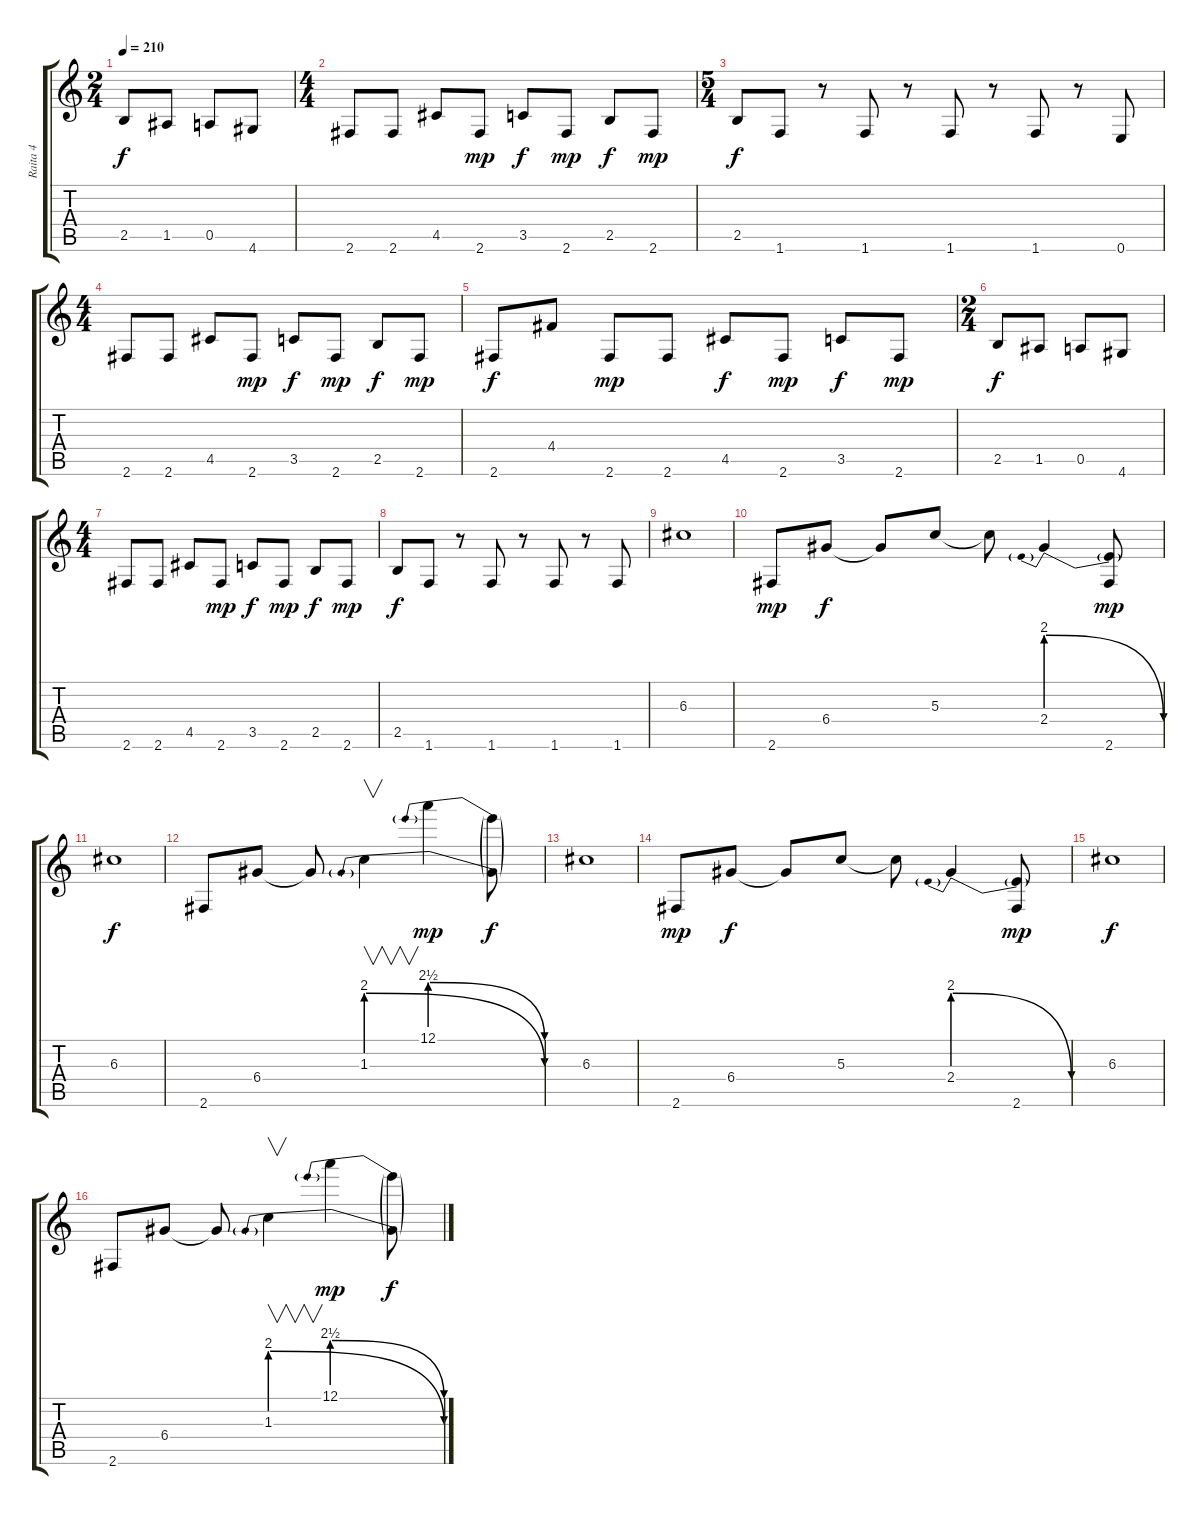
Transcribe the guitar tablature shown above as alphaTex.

\track ("Raita 4" "Raita 4") {instrument distortionguitar}
\staff {score tabs}
\tuning (E4 B3 G3 D3 A2 E2) {hide}
\ts (2 4)
\tempo 210
\clef g2
\ks c
2.5.8{dy f} 1.5.8 0.5.8 4.6.8 |
\ts (4 4)
2.6.8 2.6.8 4.5.8 2.6.8{dy mp} 3.5.8{dy f} 2.6.8{dy mp} 2.5.8{dy f} 2.6.8{dy mp} |
\ts (5 4)
2.5.8{dy f} 1.6.8 r.8 1.6.8 r.8 1.6.8 r.8 1.6.8 r.8 0.6.8 |
\ts (4 4)
2.6.8 2.6.8 4.5.8 2.6.8{dy mp} 3.5.8{dy f} 2.6.8{dy mp} 2.5.8{dy f} 2.6.8{dy mp} |
2.6.8{dy f} 4.4.8 2.6.8{dy mp} 2.6.8 4.5.8{dy f} 2.6.8{dy mp} 3.5.8{dy f} 2.6.8{dy mp} |
\ts (2 4)
2.5.8{dy f} 1.5.8 0.5.8 4.6.8 |
\ts (4 4)
2.6.8 2.6.8 4.5.8 2.6.8{dy mp} 3.5.8{dy f} 2.6.8{dy mp} 2.5.8{dy f} 2.6.8{dy mp} |
2.5.8{dy f} 1.6.8 r.8 1.6.8 r.8 1.6.8 r.8 1.6.8 |
6.3.1 |
2.6.8{dy mp} 6.4.8{dy f} 6.4{t}.8 5.3.8 5.3{t}.8 2.4{be (prebendrelease 0 8 60 0)}.4 (2.4{t} 2.6).8{dy mp} |
6.3.1{dy f} |
2.6.8 6.4.8 6.4{t}.8 1.3{be (prebendrelease 0 8 60 0)}.4{v} 12.1{be (prebendrelease 0 10 60 0)}.4{dy mp} (12.1{t} 1.3{t}).8{dy f} |
6.3.1 |
2.6.8{dy mp} 6.4.8{dy f} 6.4{t}.8 5.3.8 5.3{t}.8 2.4{be (prebendrelease 0 8 60 0)}.4 (2.4{t} 2.6).8{dy mp} |
6.3.1{dy f} |
2.6.8 6.4.8 6.4{t}.8 1.3{be (prebendrelease 0 8 60 0)}.4{v} 12.1{be (prebendrelease 0 10 60 0)}.4{dy mp} (12.1{t} 1.3{t}).8{dy f}
